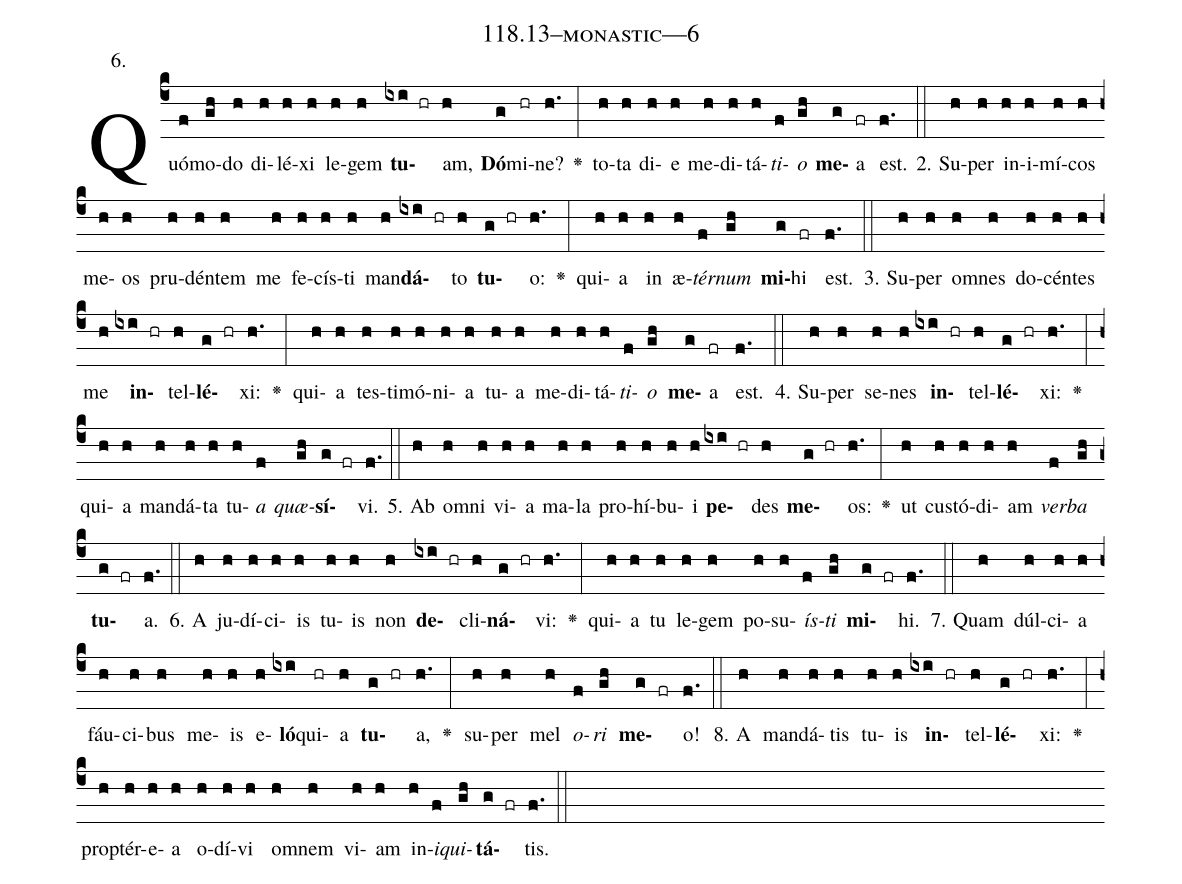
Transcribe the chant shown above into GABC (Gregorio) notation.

name: 118.13--monastic---6;
annotation: 6.;
%%
(c4)Quó(f)mo(gh)do(h) di(h)lé(h)xi(h) le(h)gem(h) <b>tu</b>(ixi hr)am,(h) <b>Dó</b>(g)mi(hr)ne?(h.) <v>\greheightstar</v>(:) to(h)ta(h) di(h)e(h) me(h)di(h)tá(h)<i>ti</i>(f)<i>o</i>(gh) <b>me</b>(g)a(fr) est.(f.) (::)
2. Su(h)per(h) in(h)i(h)mí(h)cos(h) me(h)os(h) pru(h)dén(h)tem(h) me(h) fe(h)cís(h)ti(h) man(h)<b>dá</b>(ixi hr)to(h) <b>tu</b>(g hr)o:(h.) <v>\greheightstar</v>(:) qui(h)a(h) in(h) æ(h)<i>tér</i>(f)<i>num</i>(gh) <b>mi</b>(g)hi(fr) est.(f.) (::)
3. Su(h)per(h) om(h)nes(h) do(h)cén(h)tes(h) me(h) <b>in</b>(ixi hr)tel(h)<b>lé</b>(g hr)xi:(h.) <v>\greheightstar</v>(:) qui(h)a(h) tes(h)ti(h)mó(h)ni(h)a(h) tu(h)a(h) me(h)di(h)tá(h)<i>ti</i>(f)<i>o</i>(gh) <b>me</b>(g)a(fr) est.(f.) (::)
4. Su(h)per(h) se(h)nes(h) <b>in</b>(ixi hr)tel(h)<b>lé</b>(g hr)xi:(h.) <v>\greheightstar</v>(:) qui(h)a(h) man(h)dá(h)ta(h) tu(h)<i>a</i>(f) <i>quæ</i>(gh)<b>sí</b>(g fr)vi.(f.) (::)
5. Ab(h) om(h)ni(h) vi(h)a(h) ma(h)la(h) pro(h)hí(h)bu(h)i(h) <b>pe</b>(ixi hr)des(h) <b>me</b>(g hr)os:(h.) <v>\greheightstar</v>(:) ut(h) cus(h)tó(h)di(h)am(h) <i>ver</i>(f)<i>ba</i>(gh) <b>tu</b>(g fr)a.(f.) (::)
6. A(h) ju(h)dí(h)ci(h)is(h) tu(h)is(h) non(h) <b>de</b>(ixi hr)cli(h)<b>ná</b>(g hr)vi:(h.) <v>\greheightstar</v>(:) qui(h)a(h) tu(h) le(h)gem(h) po(h)su(h)<i>ís</i>(f)<i>ti</i>(gh) <b>mi</b>(g fr)hi.(f.) (::)
7. Quam(h) dúl(h)ci(h)a(h) fáu(h)ci(h)bus(h) me(h)is(h) e(h)<b>ló</b>(ixi)qui(hr)a(h) <b>tu</b>(g hr)a,(h.) <v>\greheightstar</v>(:) su(h)per(h) mel(h) <i>o</i>(f)<i>ri</i>(gh) <b>me</b>(g fr)o!(f.) (::)
8. A(h) man(h)dá(h)tis(h) tu(h)is(h) <b>in</b>(ixi hr)tel(h)<b>lé</b>(g hr)xi:(h.) <v>\greheightstar</v>(:) prop(h)tér(h)e(h)a(h) o(h)dí(h)vi(h) om(h)nem(h) vi(h)am(h) in(h)<i>i</i>(f)<i>qui</i>(gh)<b>tá</b>(g fr)tis.(f.) (::)
